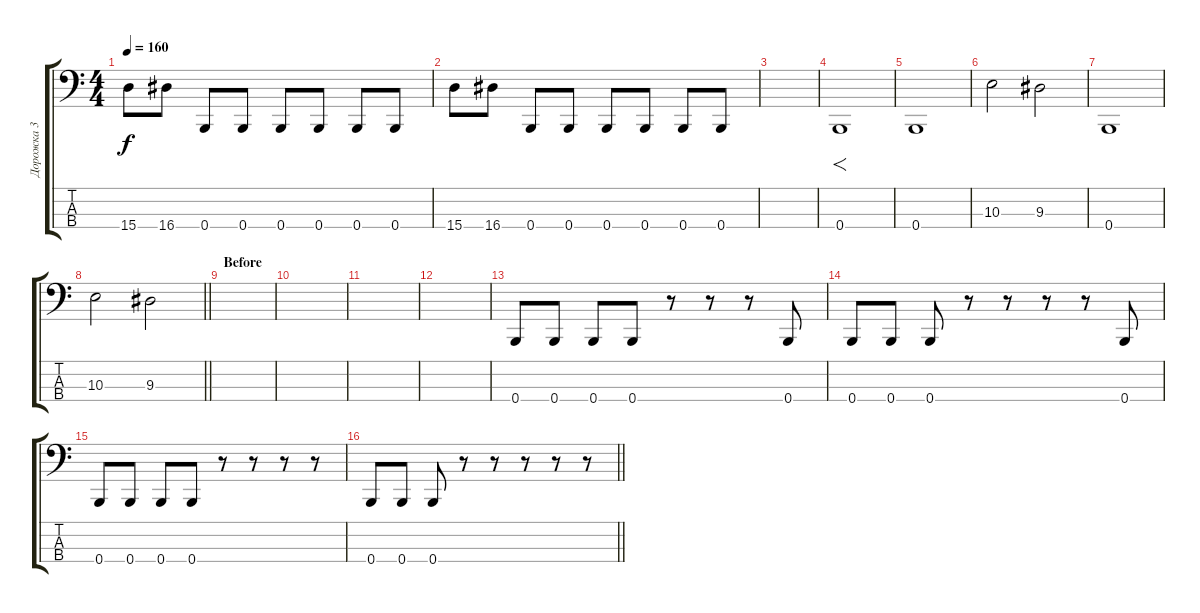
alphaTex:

\track ("Дорожка 3" "Дорожка 3") {instrument electricbassfinger}
\staff {score tabs}
\tuning (E2 B1 Gb1 B0) {hide}
\ts (4 4)
\tempo 160
\clef f4
\ks c
15.4.8{dy f} 16.4.8 0.4.8 0.4.8 0.4.8 0.4.8 0.4.8 0.4.8 |
15.4.8 16.4.8 0.4.8 0.4.8 0.4.8 0.4.8 0.4.8 0.4.8 |
|
0.4.1{f} |
0.4.1 |
10.3.2 9.3.2 |
0.4.1 |
\barLineRight lightlight
10.3.2 9.3.2 |
\section ("" "Before")
|
|
|
|
0.4.8 0.4.8 0.4.8 0.4.8 r.8 r.8 r.8 0.4.8 |
0.4.8 0.4.8 0.4.8 r.8 r.8 r.8 r.8 0.4.8 |
0.4.8 0.4.8 0.4.8 0.4.8 r.8 r.8 r.8 r.8 |
\barLineRight lightlight
0.4.8 0.4.8 0.4.8 r.8 r.8 r.8 r.8 r.8
